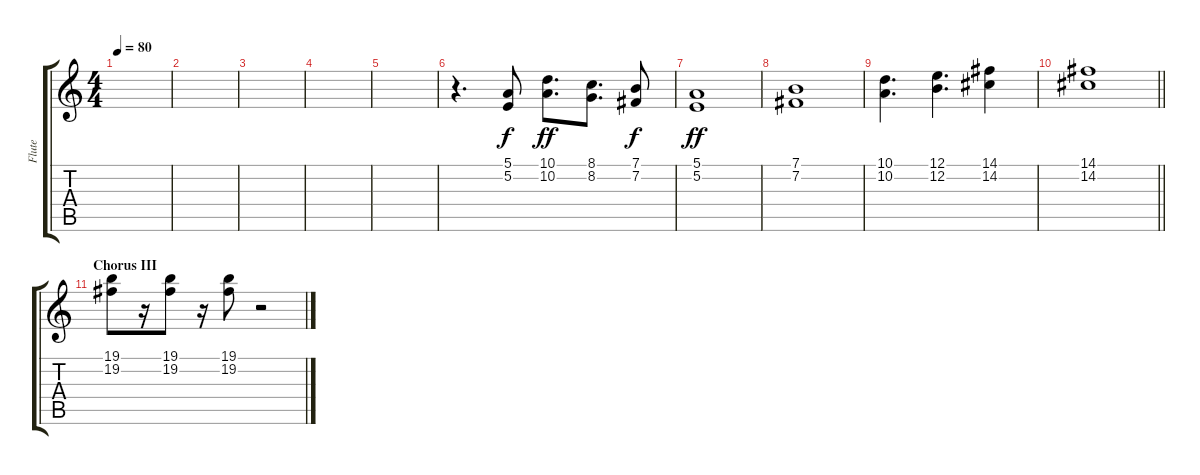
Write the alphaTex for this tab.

\track ("Flute" "Flute") {instrument panflute}
\staff {score tabs}
\tuning (E4 B3 G3 D3 A2 E2) {hide}
\ts (4 4)
\tempo 80
\clef g2
\ks c
|
|
|
|
|
r.4{d volume 16} (5.1 5.2).8 (10.1 10.2).8{d dy ff} (8.1 8.2).8{d} (7.1 7.2).8{dy f} |
(5.1 5.2).1{dy ff} |
(7.1 7.2).1 |
(10.1 10.2).4{d} (12.1 12.2).4{d} (14.1 14.2).4 |
\barLineRight lightlight
(14.1 14.2).1 |
\section ("" "Chorus III")
(19.1 19.2).8 r.16 (19.1 19.2).8 r.16 (19.1 19.2).8 r.2
